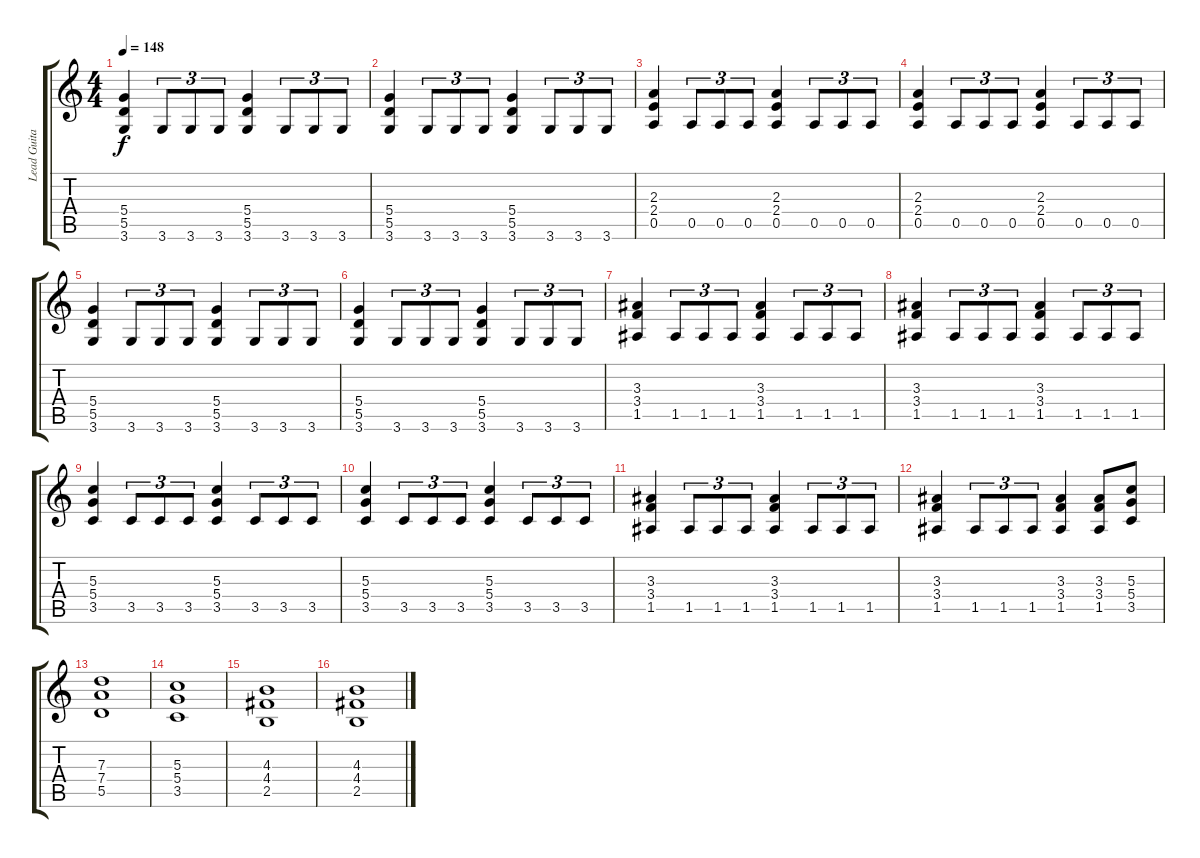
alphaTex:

\track ("Lead Guitar" "Lead Guita") {instrument distortionguitar}
\staff {score tabs}
\tuning (E4 B3 G3 D3 A2 E2) {hide}
\ts (4 4)
\tempo 148
\clef g2
\ks c
(5.4 5.5 3.6).4{dy f} 3.6.8{tu (3 2)} 3.6.8{tu (3 2)} 3.6.8{tu (3 2)} (5.4 5.5 3.6).4 3.6.8{tu (3 2)} 3.6.8{tu (3 2)} 3.6.8{tu (3 2)} |
(5.4 5.5 3.6).4 3.6.8{tu (3 2)} 3.6.8{tu (3 2)} 3.6.8{tu (3 2)} (5.4 5.5 3.6).4 3.6.8{tu (3 2)} 3.6.8{tu (3 2)} 3.6.8{tu (3 2)} |
(2.3 2.4 0.5).4 0.5.8{tu (3 2)} 0.5.8{tu (3 2)} 0.5.8{tu (3 2)} (2.3 2.4 0.5).4 0.5.8{tu (3 2)} 0.5.8{tu (3 2)} 0.5.8{tu (3 2)} |
(2.3 2.4 0.5).4 0.5.8{tu (3 2)} 0.5.8{tu (3 2)} 0.5.8{tu (3 2)} (2.3 2.4 0.5).4 0.5.8{tu (3 2)} 0.5.8{tu (3 2)} 0.5.8{tu (3 2)} |
(5.4 5.5 3.6).4 3.6.8{tu (3 2)} 3.6.8{tu (3 2)} 3.6.8{tu (3 2)} (5.4 5.5 3.6).4 3.6.8{tu (3 2)} 3.6.8{tu (3 2)} 3.6.8{tu (3 2)} |
(5.4 5.5 3.6).4 3.6.8{tu (3 2)} 3.6.8{tu (3 2)} 3.6.8{tu (3 2)} (5.4 5.5 3.6).4 3.6.8{tu (3 2)} 3.6.8{tu (3 2)} 3.6.8{tu (3 2)} |
(3.3 3.4 1.5).4 1.5.8{tu (3 2)} 1.5.8{tu (3 2)} 1.5.8{tu (3 2)} (3.3 3.4 1.5).4 1.5.8{tu (3 2)} 1.5.8{tu (3 2)} 1.5.8{tu (3 2)} |
(3.3 3.4 1.5).4 1.5.8{tu (3 2)} 1.5.8{tu (3 2)} 1.5.8{tu (3 2)} (3.3 3.4 1.5).4 1.5.8{tu (3 2)} 1.5.8{tu (3 2)} 1.5.8{tu (3 2)} |
(5.3 5.4 3.5).4 3.5.8{tu (3 2)} 3.5.8{tu (3 2)} 3.5.8{tu (3 2)} (5.3 5.4 3.5).4 3.5.8{tu (3 2)} 3.5.8{tu (3 2)} 3.5.8{tu (3 2)} |
(5.3 5.4 3.5).4 3.5.8{tu (3 2)} 3.5.8{tu (3 2)} 3.5.8{tu (3 2)} (5.3 5.4 3.5).4 3.5.8{tu (3 2)} 3.5.8{tu (3 2)} 3.5.8{tu (3 2)} |
(3.3 3.4 1.5).4 1.5.8{tu (3 2)} 1.5.8{tu (3 2)} 1.5.8{tu (3 2)} (3.3 3.4 1.5).4 1.5.8{tu (3 2)} 1.5.8{tu (3 2)} 1.5.8{tu (3 2)} |
(3.3 3.4 1.5).4 1.5.8{tu (3 2)} 1.5.8{tu (3 2)} 1.5.8{tu (3 2)} (3.3 3.4 1.5).4 (3.3 3.4 1.5).8 (5.3 5.4 3.5).8 |
(7.3 7.4 5.5).1 |
(5.3 5.4 3.5).1 |
(4.3 4.4 2.5).1 |
(4.3 4.4 2.5).1
